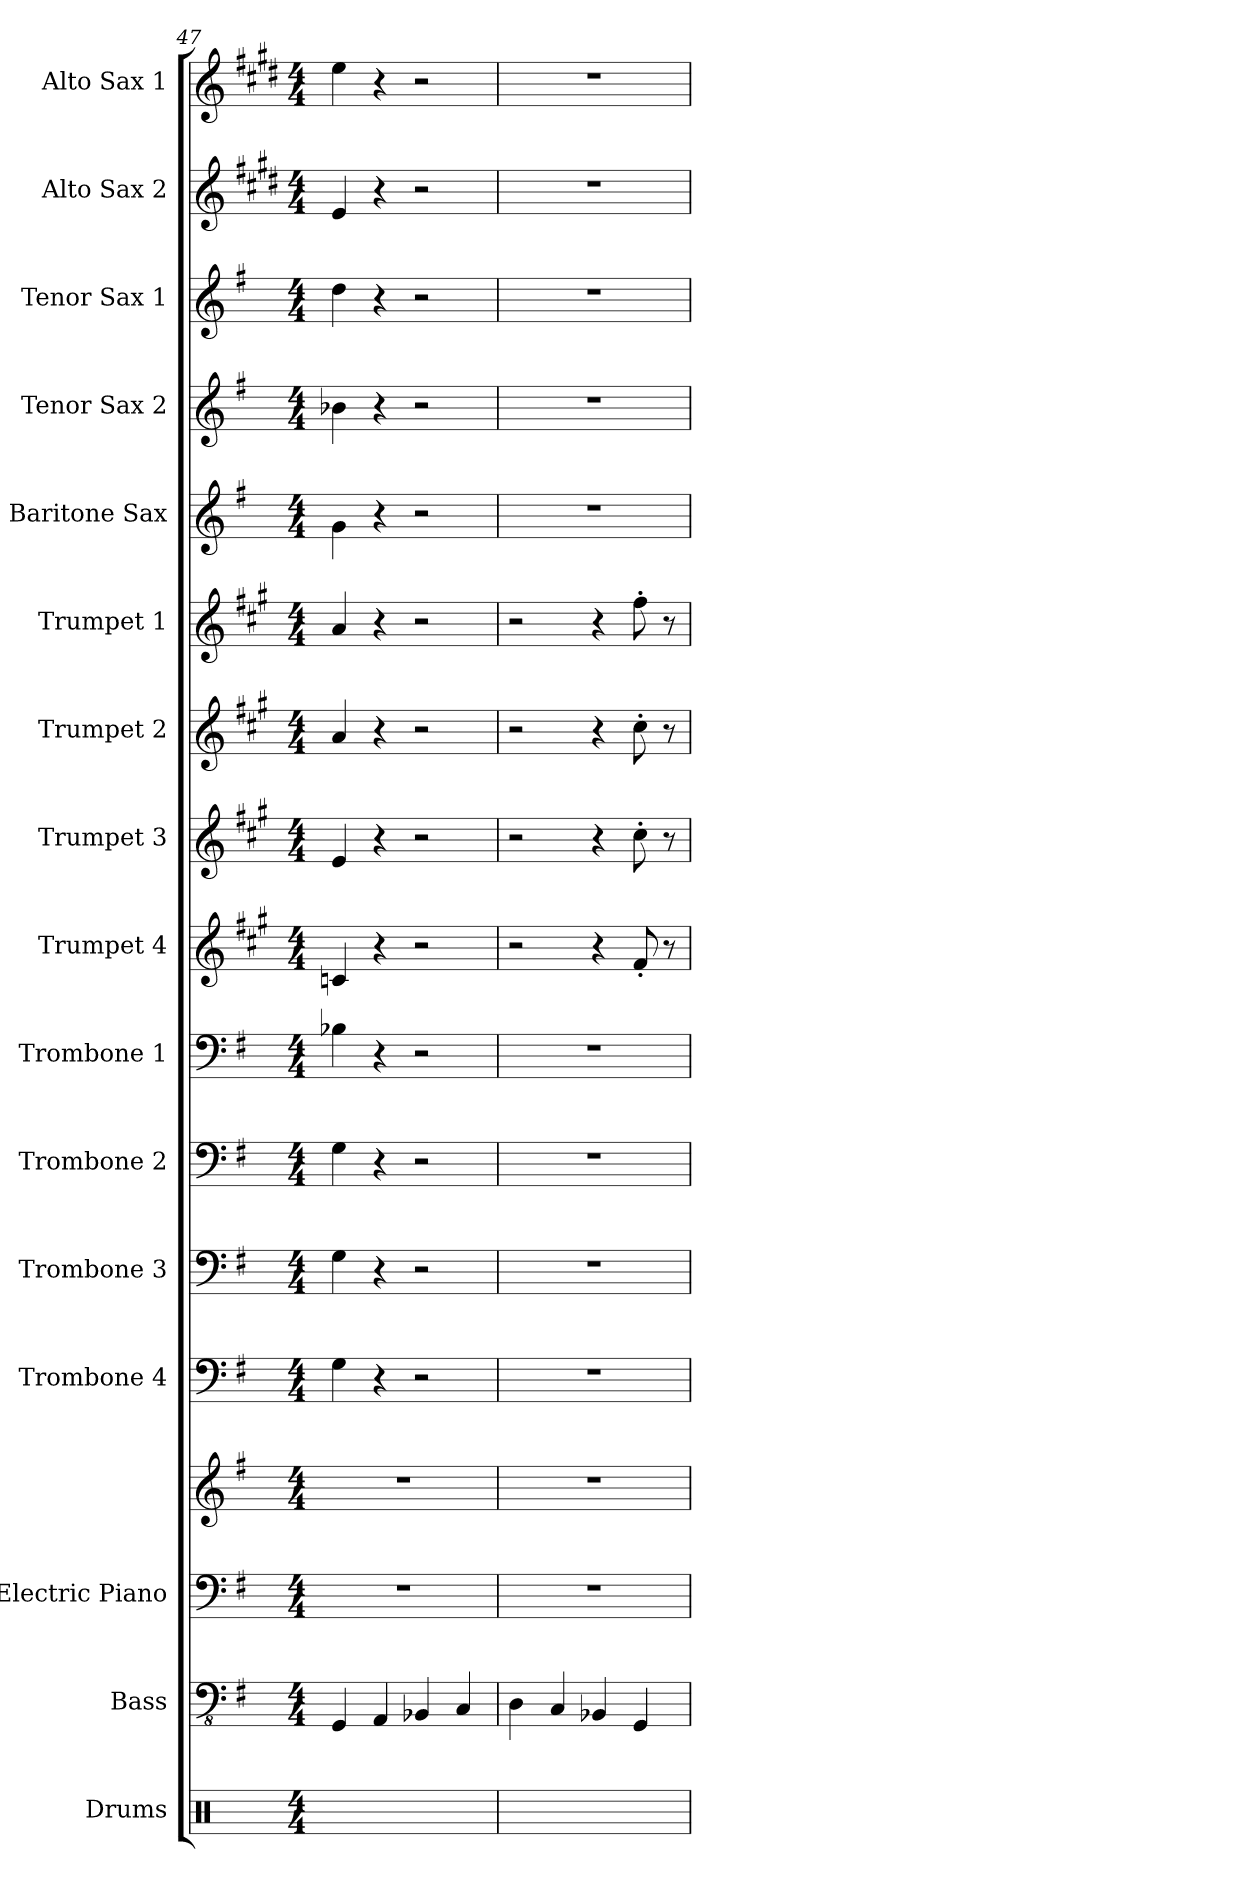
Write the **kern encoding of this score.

**kern	**kern	**kern	**kern	**kern	**kern	**kern	**kern	**kern	**kern	**kern	**kern	**kern	**kern	**kern	**kern	**kern
*part16	*part15	*part14	*part14	*part13	*part12	*part11	*part10	*part9	*part8	*part7	*part6	*part5	*part4	*part3	*part2	*part1
*staff17	*staff16	*staff15	*staff14	*staff13	*staff12	*staff11	*staff10	*staff9	*staff8	*staff7	*staff6	*staff5	*staff4	*staff3	*staff2	*staff1
*I"Drums	*I"Bass	*I"Electric Piano	*	*I"Trombone 4	*I"Trombone 3	*I"Trombone 2	*I"Trombone 1	*I"Trumpet 4	*I"Trumpet 3	*I"Trumpet 2	*I"Trumpet 1	*I"Baritone Sax	*I"Tenor Sax 2	*I"Tenor Sax 1	*I"Alto Sax 2	*I"Alto Sax 1
*I'Drums	*I'Bass	*I'E. Piano	*	*I'Tbn. 4	*I'Tbn. 3	*I'Tbn. 2	*I'Tbn. 1	*I'Tpt. 4	*I'Tpt. 3	*I'Tpt. 2	*I'Tpt. 1	*I'Bari	*I'Tenor 2	*I'Tenor 1	*I'Alto 2	*I'Alto 1
*clefX	*clefFv4	*clefF4	*clefG2	*clefF4	*clefF4	*clefF4	*clefF4	*clefG2	*clefG2	*clefG2	*clefG2	*clefG2	*clefG2	*clefG2	*clefG2	*clefG2
*	*	*	*	*	*	*	*	*ITrd1c2	*ITrd1c2	*ITrd1c2	*ITrd1c2	*ITrd12c21	*ITrd8c14	*ITrd8c14	*ITrd5c9	*ITrd5c9
*k[]	*k[f#]	*k[f#]	*k[f#]	*k[f#]	*k[f#]	*k[f#]	*k[f#]	*k[f#]	*k[f#]	*k[f#]	*k[f#]	*k[f#]	*k[f#]	*k[f#]	*k[f#]	*k[f#]
*M4/4	*M4/4	*M4/4	*M4/4	*M4/4	*M4/4	*M4/4	*M4/4	*M4/4	*M4/4	*M4/4	*M4/4	*M4/4	*M4/4	*M4/4	*M4/4	*M4/4
=47	=47	=47	=47	=47	=47	=47	=47	=47	=47	=47	=47	=47	=47	=47	=47	=47
4R	4GGG/	1r	1r	4G\	4G\	4G\	4B-X\	4B-X/	4d/	4g/	4g/	4G\	4B-X\	4d\	4G/	4g\
4R	4AAA/	.	.	4r	4r	4r	4r	4r	4r	4r	4r	4r	4r	4r	4r	4r
4R	4BBB-X/	.	.	2r	2r	2r	2r	2r	2r	2r	2r	2r	2r	2r	2r	2r
4R	4CC/	.	.	.	.	.	.	.	.	.	.	.	.	.	.	.
=48	=48	=48	=48	=48	=48	=48	=48	=48	=48	=48	=48	=48	=48	=48	=48	=48
4R	4DD\	1r	1r	1r	1r	1r	1r	2r	2r	2r	2r	1r	1r	1r	1r	1r
4R	4CC/	.	.	.	.	.	.	.	.	.	.	.	.	.	.	.
4R	4BBB-X/	.	.	.	.	.	.	4r	4r	4r	4r	.	.	.	.	.
4R	4GGG/	.	.	.	.	.	.	8e'/	8b'\	8b'\	8ee'\	.	.	.	.	.
.	.	.	.	.	.	.	.	8r	8r	8r	8r	.	.	.	.	.
=	=	=	=	=	=	=	=	=	=	=	=	=	=	=	=	=
*-	*-	*-	*-	*-	*-	*-	*-	*-	*-	*-	*-	*-	*-	*-	*-	*-
